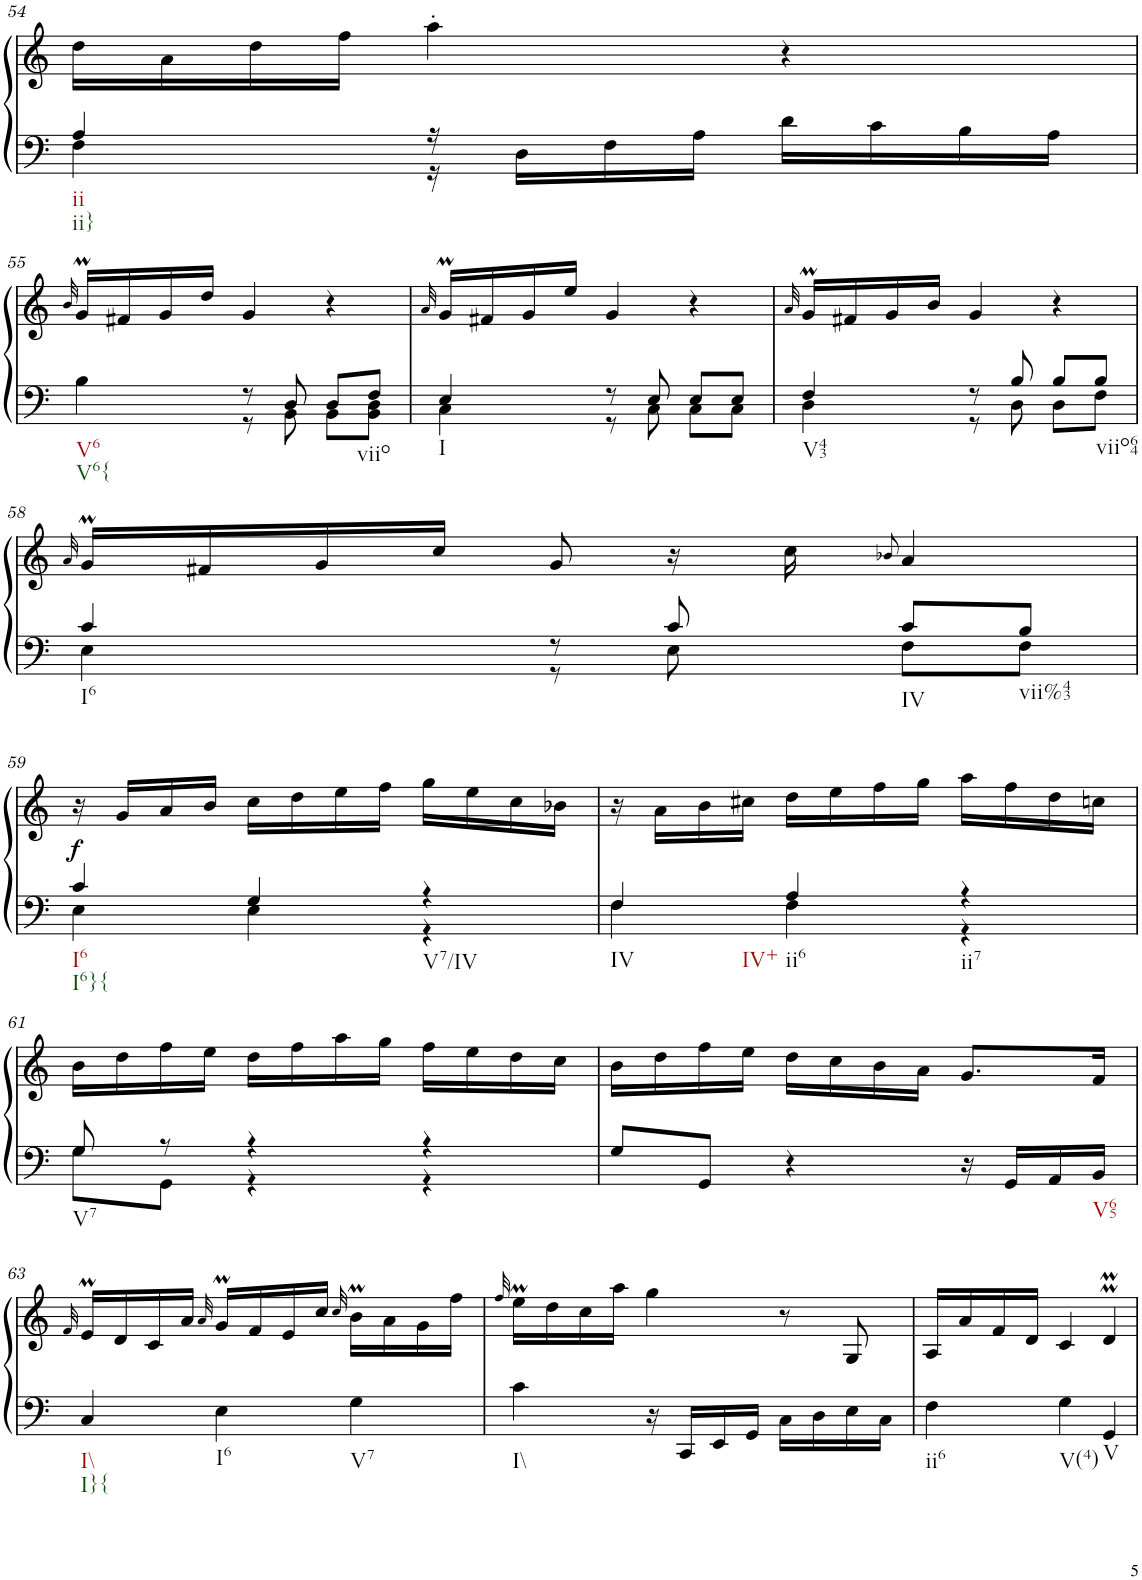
**kern	**kern	**dynam
*part1	*part1	*part1
*staff2	*staff1	*staff1/2
*I"unbenannt1	*	*
!!LO:PB:g=z
*clefF4	*clefG2	*
*k[]	*k[]	*
*M3/4	*M3/4	*
=54	=54	=54
*^	*	*
!LO:TX:b:t=ii	!	!	!
!LO:TX:b:t=ii}	!	!	!
4A/	4F\	16dd\LL	.
.	.	16a\	.
.	.	16dd\	.
.	.	16ff\JJ	.
16r	16r	4aa'\	.
16D\LL	4..ryy	.	.
16F\	.	.	.
16A\JJ	.	.	.
16d\LL	.	4r	.
16c\	.	.	.
16B\	.	.	.
16A\JJ	.	.	.
!!LO:LB:g=z
=55	=55	=55	=55
.	.	32qb/	.
!LO:TX:b:t=V6	!	!	!
!LO:TX:b:t=V6{	!	!	!
4B\	4ryy	16gM/LL	.
.	.	16f#X/	.
.	.	16g/	.
.	.	16dd/JJ	.
8r	8r	4g/	.
8D/	8BB\	.	.
8D/L	8BB\L	4r	.
!LO:TX:b:t=viio	!	!	!
8F/J	8BB\ 8D\J	.	.
=56	=56	=56	=56
.	.	32qa/	.
!LO:TX:b:t=I	!	!	!
4E/	4C\	16gM/LL	.
.	.	16f#X/	.
.	.	16g/	.
.	.	16ee/JJ	.
8r	8r	4g/	.
8E/	8C\	.	.
8E/L	8C\L	4r	.
8E/J	8C\J	.	.
=57	=57	=57	=57
.	.	32qa/	.
!LO:TX:b:t=V43	!	!	!
4F/	4D\	16gM/LL	.
.	.	16f#X/	.
.	.	16g/	.
.	.	16b/JJ	.
8r	8r	4g/	.
8B/	8D\	.	.
8B/L	8D\L	4r	.
!LO:TX:b:t=viio64	!	!	!
8B/J	8F\J	.	.
!!LO:LB:g=z
=58	=58	=58	=58
.	.	32qa/	.
!LO:TX:b:t=I6	!	!	!
4c/	4E\	16gM/LL	.
.	.	16f#X/	.
.	.	16g/	.
.	.	16cc/JJ	.
8r	8r	8g/	.
8c/	8E\	16r	.
.	.	16cc\	.
.	.	8qb-X/	.
!LO:TX:b:t=IV	!	!	!
8c/L	8F\L	4a/	.
!LO:TX:b:t=vii%43	!	!	!
8B/J	8F\J	.	.
!!LO:LB:g=z
=59	=59	=59	=59
!LO:TX:b:t=I6	!	!	!
!LO:TX:b:t=I6}{	!	!	!
!	!	!	!LO:DY:b
4c/	4E\	16r	f
.	.	16g/LL	.
.	.	16a/	.
.	.	16b/JJ	.
4G/	4E\	16cc\LL	.
.	.	16dd\	.
.	.	16ee\	.
.	.	16ff\JJ	.
!LO:TX:b:t=V7/IV	!	!	!
4r	4r	16gg\LL	.
.	.	16ee\	.
.	.	16cc\	.
.	.	16b-X\JJ	.
=60	=60	=60	=60
!LO:TX:b:t=IV	!	!	!
!LO:TX:b:t=IV+	!	!	!
4F/	4F\	16r	.
.	.	16a\LL	.
.	.	16b\	.
.	.	16cc#X\JJ	.
!LO:TX:b:t=ii6	!	!	!
4A/	4F\	16dd\LL	.
.	.	16ee\	.
.	.	16ff\	.
.	.	16gg\JJ	.
!LO:TX:b:t=ii7	!	!	!
4r	4r	16aa\LL	.
.	.	16ff\	.
.	.	16dd\	.
.	.	16ccn\JJ	.
!!LO:LB:g=z
=61	=61	=61	=61
!LO:TX:b:t=V7	!	!	!
8G/	8G\L	16b\LL	.
.	.	16dd\	.
8r	8GG\J	16ff\	.
.	.	16ee\JJ	.
4r	4r	16dd\LL	.
.	.	16ff\	.
.	.	16aa\	.
.	.	16gg\JJ	.
4r	4r	16ff\LL	.
.	.	16ee\	.
.	.	16dd\	.
.	.	16cc\JJ	.
*v	*v	*	*
=62	=62	=62
8G/L	16b\LL	.
.	16dd\	.
8GG/J	16ff\	.
.	16ee\JJ	.
4r	16dd\LL	.
.	16cc\	.
.	16b\	.
.	16a\JJ	.
16r	8.g/L	.
16GG/LL	.	.
16AA/	.	.
!LO:TX:b:t=V65	!	!
16BB/JJ	16f/Jk	.
!!LO:LB:g=z
=63	=63	=63
.	32qf/	.
!LO:TX:b:t=I\\	!	!
!LO:TX:b:t=I}{	!	!
4C/	16em/LL	.
.	16d/	.
.	16c/	.
.	16a/JJ	.
.	32qa/	.
!LO:TX:b:t=I6	!	!
4E\	16gM/LL	.
.	16f/	.
.	16e/	.
.	16cc/JJ	.
.	32qcc/	.
!LO:TX:b:t=V7	!	!
4G\	16bm\LL	.
.	16a\	.
.	16g\	.
.	16ff\JJ	.
=64	=64	=64
.	32qff/	.
!LO:TX:b:t=I\\	!	!
4c\	16eem\LL	.
.	16dd\	.
.	16cc\	.
.	16aa\JJ	.
16r	4gg\	.
16CC/LL	.	.
16EE/	.	.
16GG/JJ	.	.
16C\LL	8r	.
16D\	.	.
16E\	8G/	.
16C\JJ	.	.
=65	=65	=65
!LO:TX:b:t=ii6	!	!
4F\	16A/LL	.
.	16a/	.
.	16f/	.
.	16d/JJ	.
!LO:TX:b:t=V(4)	!	!
4G\	4c/	.
!LO:TX:b:t=V	!	!
4GG/	4dMM/	.
=	=	=
*-	*-	*-
